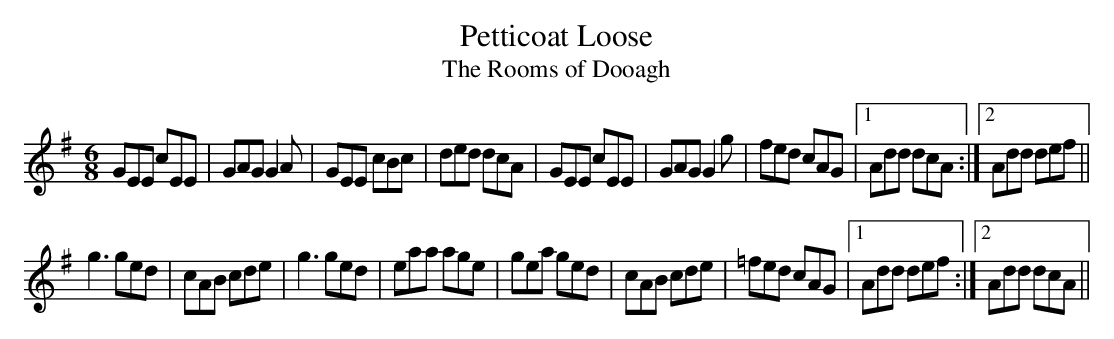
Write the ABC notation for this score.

X:1
T:Petticoat Loose
T:Rooms of Dooagh, The
M:6/8
K:Ador
GEE cEE|GAG G2A|GEE cBc|ded dcA|GEE cEE|GAG G2g|fed cAG|1 Add dcA:|2 Add def||
g3 ged|cAB cde|g3 ged|eaa age|gea ged|cAB cde|=fed cAG|1 Add def:|2 Add dcA||
